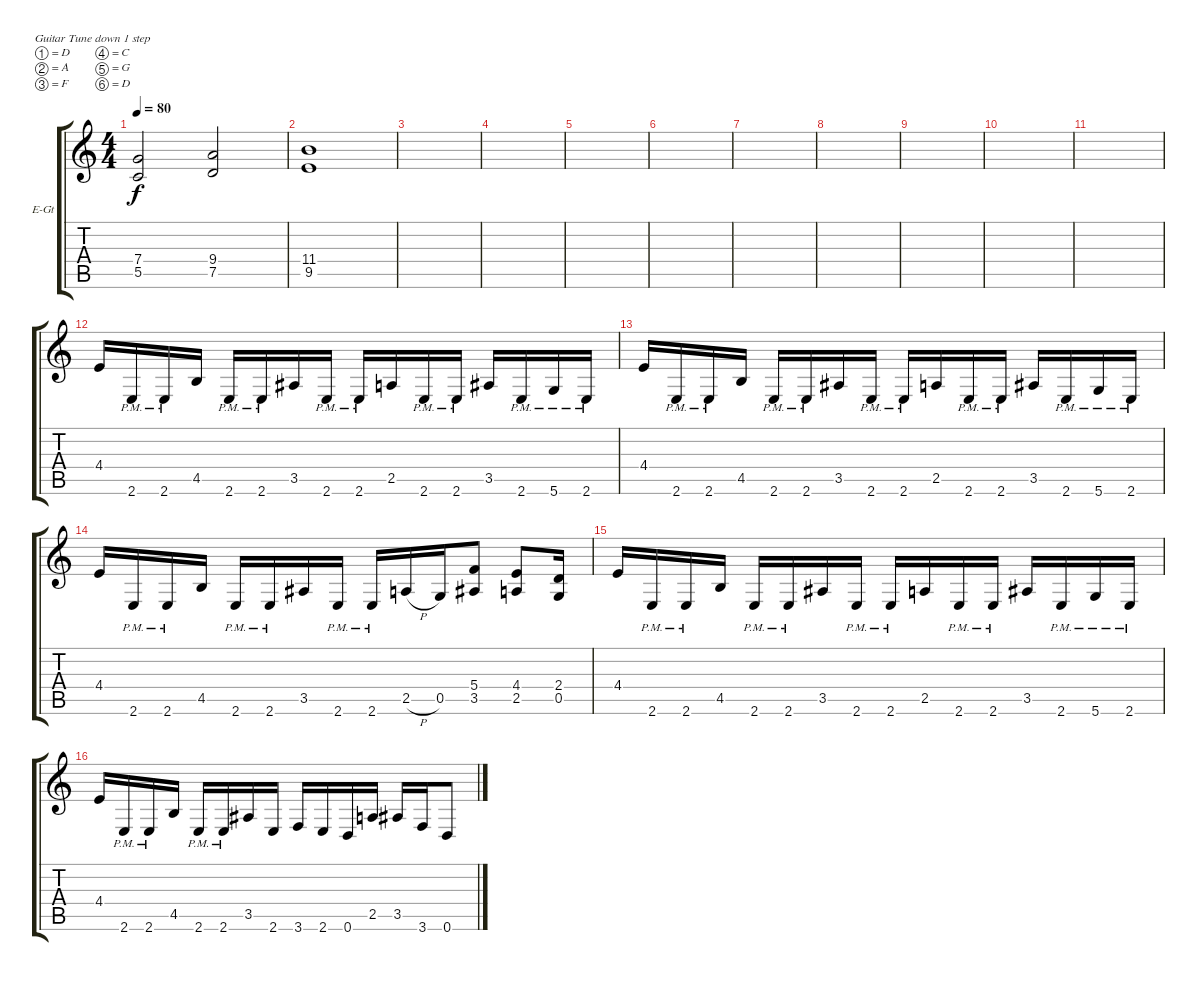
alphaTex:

\defaultSystemsLayout 4
\bracketExtendMode groupsimilarinstruments
\firstSystemTrackNameOrientation horizontal
\otherSystemsTrackNameOrientation horizontal
\track ("Extra Guitar #1" "E-Gt") {instrument distortionguitar}
\staff {score tabs}
\tuning (D4 A3 F3 C3 G2 D2)
\ts (4 4)
\tempo 80
\clef g2
\ks c
(5.5 7.4).2{dy f} (7.5 9.4).2 |
(9.5 11.4).1 |
|
|
|
|
|
|
|
|
|
4.4.16 2.6{pm}.16 2.6{pm}.16 4.5.16 2.6{pm}.16 2.6{pm}.16 3.5.16 2.6{pm}.16 2.6{pm}.16 2.5.16 2.6{pm}.16 2.6{pm}.16 3.5.16 2.6{pm}.16 5.6{pm}.16 2.6{pm}.16 |
4.4.16 2.6{pm}.16 2.6{pm}.16 4.5.16 2.6{pm}.16 2.6{pm}.16 3.5.16 2.6{pm}.16 2.6{pm}.16 2.5.16 2.6{pm}.16 2.6{pm}.16 3.5.16 2.6{pm}.16 5.6{pm}.16 2.6{pm}.16 |
4.4.16 2.6{pm}.16 2.6{pm}.16 4.5.16 2.6{pm}.16 2.6{pm}.16 3.5.16 2.6{pm}.16 2.6{pm}.16 2.5{h}.16 0.5.16 (3.5 5.4).8 (2.5 4.4).8 (0.5 2.4).16 |
4.4.16 2.6{pm}.16 2.6{pm}.16 4.5.16 2.6{pm}.16 2.6{pm}.16 3.5.16 2.6{pm}.16 2.6{pm}.16 2.5.16 2.6{pm}.16 2.6{pm}.16 3.5.16 2.6{pm}.16 5.6{pm}.16 2.6{pm}.16 |
4.4.16 2.6{pm}.16 2.6{pm}.16 4.5.16 2.6{pm}.16 2.6{pm}.16 3.5.16 2.6.16 3.6.16 2.6.16 0.6.16 2.5.16 3.5.16 3.6.16 0.6.8
